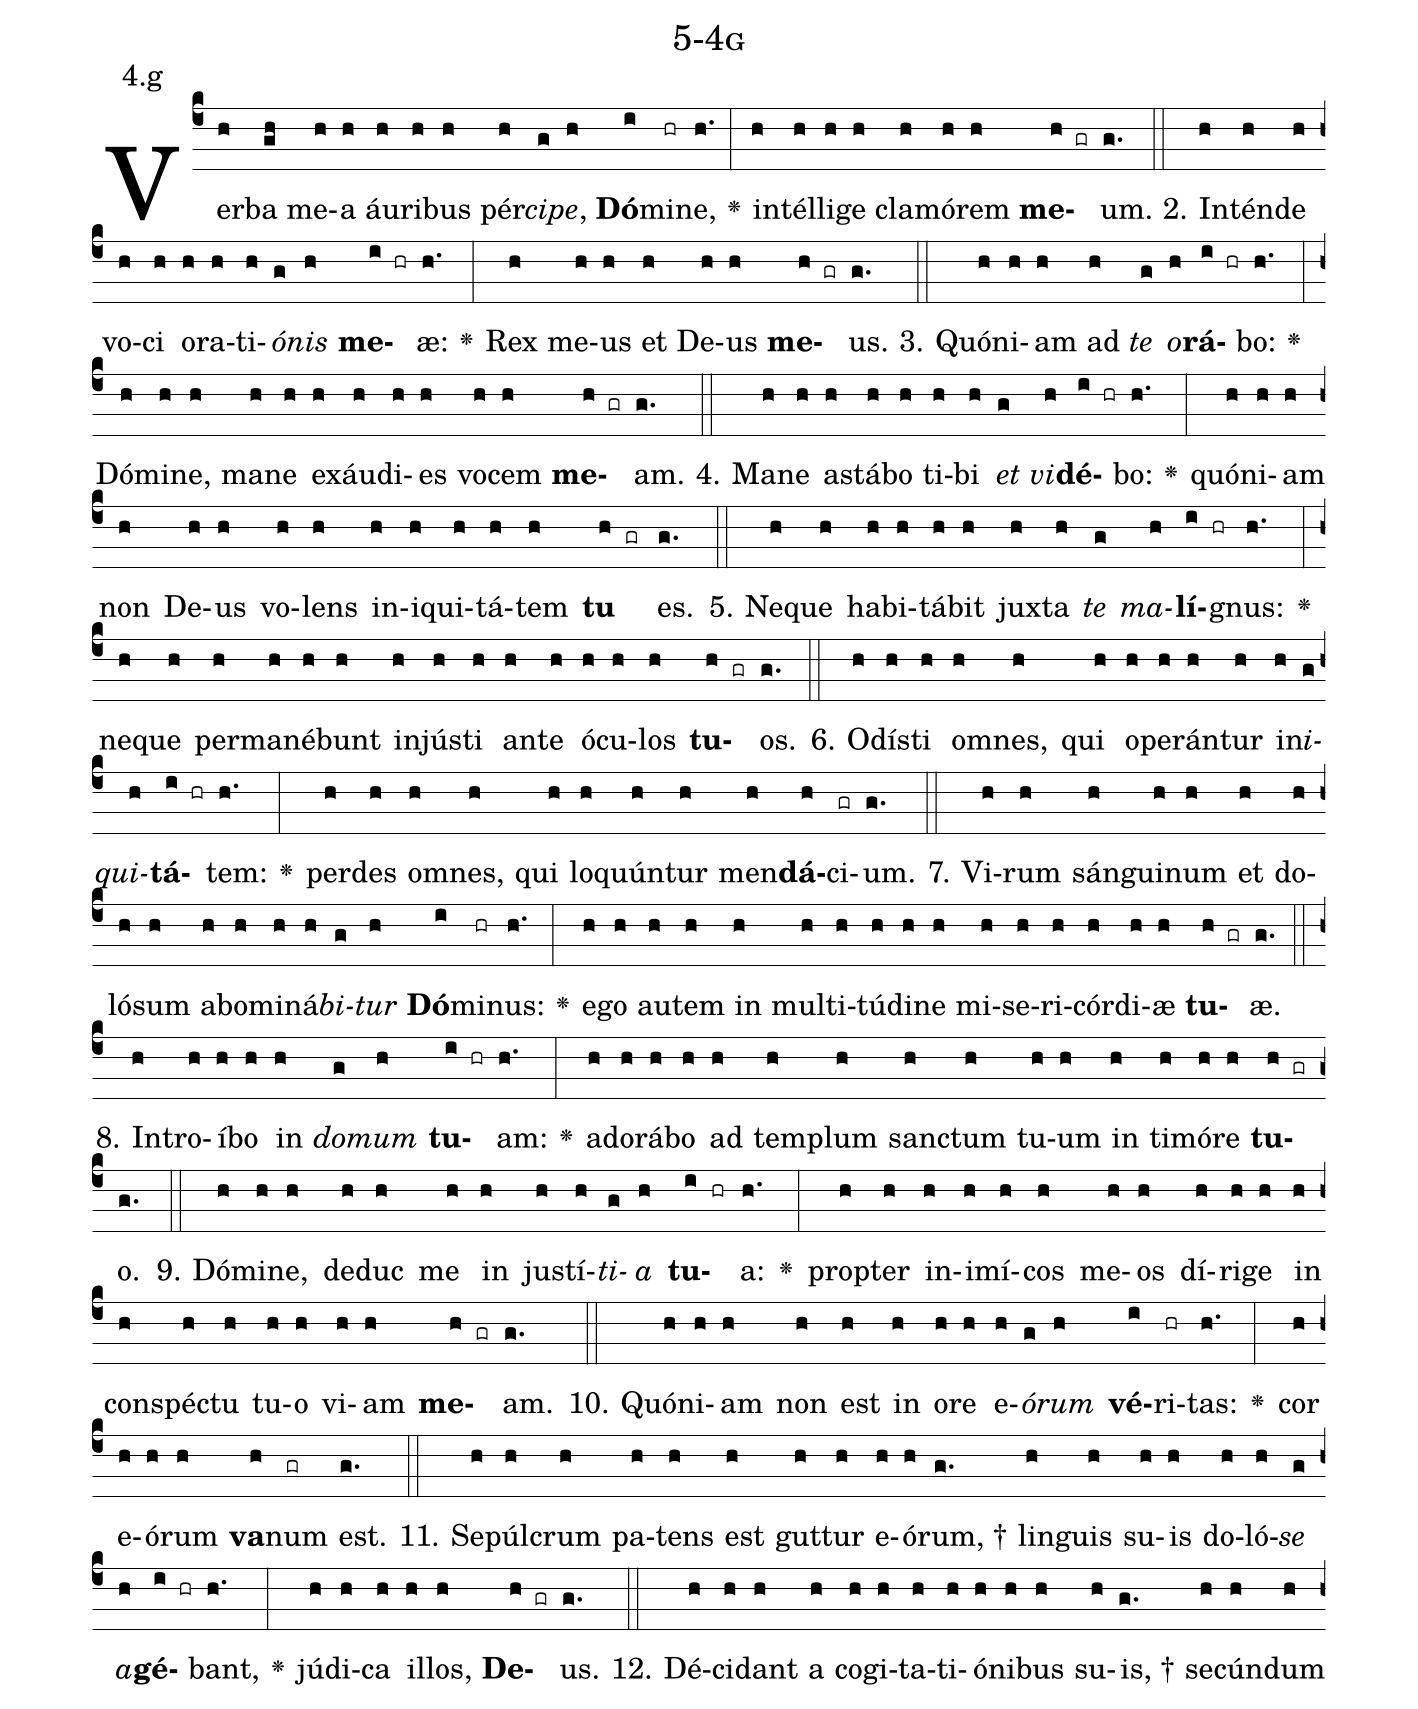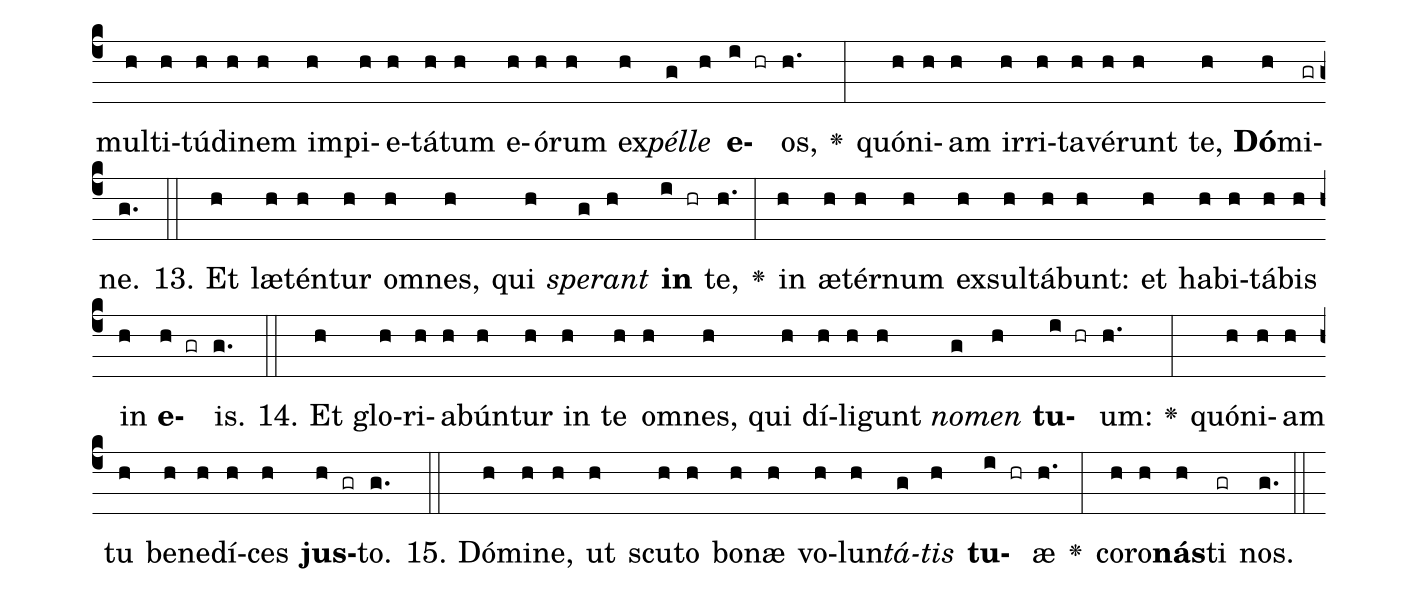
name: 5-4g;
annotation: 4.g;
%%
(c4)Ver(h)ba(gh) me(h)a(h) áu(h)ri(h)bus(h) pér(h)<i>ci</i>(g)<i>pe</i>,(h) <b>Dó</b>(i)mi(hr)ne,(h.) <v>\greheightstar</v>(:) in(h)tél(h)li(h)ge(h) cla(h)mó(h)rem(h) <b>me</b>(h gr)um.(g.) (::)
2. In(h)tén(h)de(h) vo(h)ci(h) o(h)ra(h)ti(h)<i>ó</i>(g)<i>nis</i>(h) <b>me</b>(i hr)æ:(h.) <v>\greheightstar</v>(:) Rex(h) me(h)us(h) et(h) De(h)us(h) <b>me</b>(h gr)us.(g.) (::)
3. Quón(h)i(h)am(h) ad(h) <i>te</i>(g) <i>o</i>(h)<b>rá</b>(i hr)bo:(h.) <v>\greheightstar</v>(:) Dó(h)mi(h)ne,(h) ma(h)ne(h) ex(h)áu(h)di(h)es(h) vo(h)cem(h) <b>me</b>(h gr)am.(g.) (::)
4. Ma(h)ne(h) a(h)stá(h)bo(h) ti(h)bi(h) <i>et</i>(g) <i>vi</i>(h)<b>dé</b>(i hr)bo:(h.) <v>\greheightstar</v>(:) quón(h)i(h)am(h) non(h) De(h)us(h) vo(h)lens(h) in(h)i(h)qui(h)tá(h)tem(h) <b>tu</b>(h gr) es.(g.) (::)
5. Ne(h)que(h) ha(h)bi(h)tá(h)bit(h) jux(h)ta(h) <i>te</i>(g) <i>ma</i>(h)<b>lí</b>(i hr)gnus:(h.) <v>\greheightstar</v>(:) ne(h)que(h) per(h)ma(h)né(h)bunt(h) in(h)jús(h)ti(h) an(h)te(h) ó(h)cu(h)los(h) <b>tu</b>(h gr)os.(g.) (::)
6. O(h)dís(h)ti(h) om(h)nes,(h) qui(h) o(h)pe(h)rán(h)tur(h) in(h)<i>i</i>(g)<i>qui</i>(h)<b>tá</b>(i hr)tem:(h.) <v>\greheightstar</v>(:) per(h)des(h) om(h)nes,(h) qui(h) lo(h)quún(h)tur(h) men(h)<b>dá</b>(h)ci(gr)um.(g.) (::)
7. Vi(h)rum(h) sán(h)gui(h)num(h) et(h) do(h)ló(h)sum(h) ab(h)o(h)mi(h)ná(h)<i>bi</i>(g)<i>tur</i>(h) <b>Dó</b>(i)mi(hr)nus:(h.) <v>\greheightstar</v>(:) e(h)go(h) au(h)tem(h) in(h) mul(h)ti(h)tú(h)di(h)ne(h) mi(h)se(h)ri(h)cór(h)di(h)æ(h) <b>tu</b>(h gr)æ.(g.) (::)
8. In(h)tro(h)í(h)bo(h) in(h) <i>do</i>(g)<i>mum</i>(h) <b>tu</b>(i hr)am:(h.) <v>\greheightstar</v>(:) ad(h)o(h)rá(h)bo(h) ad(h) tem(h)plum(h) sanc(h)tum(h) tu(h)um(h) in(h) ti(h)mó(h)re(h) <b>tu</b>(h gr)o.(g.) (::)
9. Dó(h)mi(h)ne,(h) de(h)duc(h) me(h) in(h) jus(h)tí(h)<i>ti</i>(g)<i>a</i>(h) <b>tu</b>(i hr)a:(h.) <v>\greheightstar</v>(:) prop(h)ter(h) in(h)i(h)mí(h)cos(h) me(h)os(h) dí(h)ri(h)ge(h) in(h) con(h)spéc(h)tu(h) tu(h)o(h) vi(h)am(h) <b>me</b>(h gr)am.(g.) (::)
10. Quón(h)i(h)am(h) non(h) est(h) in(h) o(h)re(h) e(h)<i>ó</i>(g)<i>rum</i>(h) <b>vé</b>(i)ri(hr)tas:(h.) <v>\greheightstar</v>(:) cor(h) e(h)ó(h)rum(h) <b>va</b>(h)num(gr) est.(g.) (::)
11. Se(h)púl(h)crum(h) pa(h)tens(h) est(h) gut(h)tur(h) e(h)ó(h)rum, †(g.) lin(h)guis(h) su(h)is(h) do(h)ló(h)<i>se</i>(g) <i>a</i>(h)<b>gé</b>(i hr)bant,(h.) <v>\greheightstar</v>(:) jú(h)di(h)ca(h) il(h)los,(h) <b>De</b>(h gr)us.(g.) (::)
12. Dé(h)ci(h)dant(h) a(h) co(h)gi(h)ta(h)ti(h)ó(h)ni(h)bus(h) su(h)is, †(g.) se(h)cún(h)dum(h) mul(h)ti(h)tú(h)di(h)nem(h) im(h)pi(h)e(h)tá(h)tum(h) e(h)ó(h)rum(h) ex(h)<i>pél</i>(g)<i>le</i>(h) <b>e</b>(i hr)os,(h.) <v>\greheightstar</v>(:) quón(h)i(h)am(h) ir(h)ri(h)ta(h)vé(h)runt(h) te,(h) <b>Dó</b>(h)mi(gr)ne.(g.) (::)
13. Et(h) læ(h)tén(h)tur(h) om(h)nes,(h) qui(h) <i>spe</i>(g)<i>rant</i>(h) <b>in</b>(i hr) te,(h.) <v>\greheightstar</v>(:) in(h) æ(h)tér(h)num(h) ex(h)sul(h)tá(h)bunt:(h) et(h) ha(h)bi(h)tá(h)bis(h) in(h) <b>e</b>(h gr)is.(g.) (::)
14. Et(h) glo(h)ri(h)a(h)bún(h)tur(h) in(h) te(h) om(h)nes,(h) qui(h) dí(h)li(h)gunt(h) <i>no</i>(g)<i>men</i>(h) <b>tu</b>(i hr)um:(h.) <v>\greheightstar</v>(:) quón(h)i(h)am(h) tu(h) be(h)ne(h)dí(h)ces(h) <b>jus</b>(h gr)to.(g.) (::)
15. Dó(h)mi(h)ne,(h) ut(h) scu(h)to(h) bo(h)næ(h) vo(h)lun(h)<i>tá</i>(g)<i>tis</i>(h) <b>tu</b>(i hr)æ(h.) <v>\greheightstar</v>(:) co(h)ro(h)<b>nás</b>(h)ti(gr) nos.(g.) (::)
